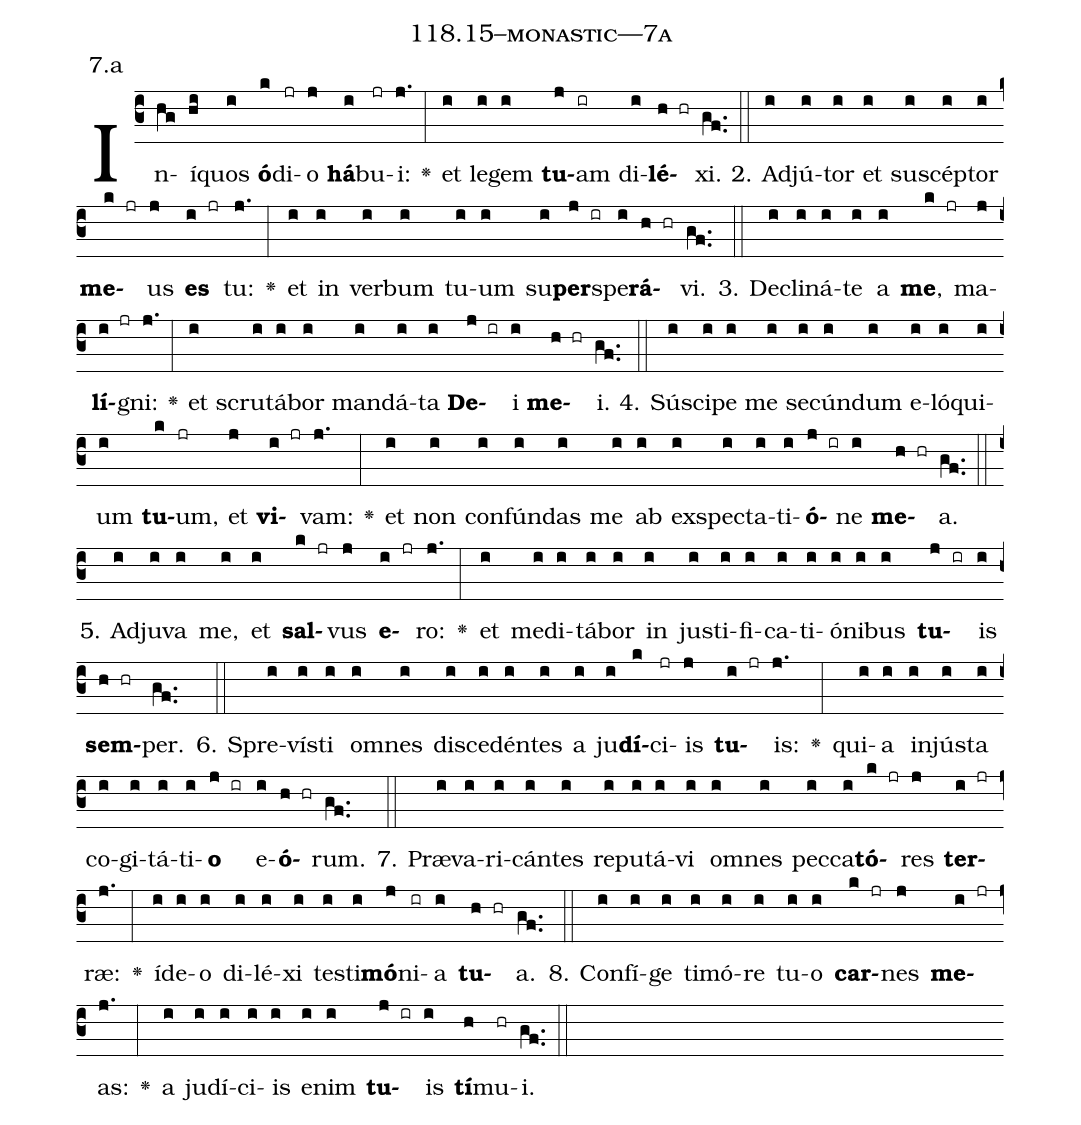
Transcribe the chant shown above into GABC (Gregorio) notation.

name: 118.15--monastic---7a;
annotation: 7.a;
%%
(c3)In(hg)í(hi)quos(i) <b>ó</b>(k)di(jr)o(j) <b>há</b>(i)bu(jr)i:(j.) <v>\greheightstar</v>(:) et(i) le(i)gem(i) <b>tu</b>(j)am(ir) di(i)<b>lé</b>(h hr)xi.(gf..) (::)
2. Ad(i)jú(i)tor(i) et(i) su(i)scép(i)tor(i) <b>me</b>(k jr)us(j) <b>es</b>(i jr) tu:(j.) <v>\greheightstar</v>(:) et(i) in(i) ver(i)bum(i) tu(i)um(i) su(i)<b>per</b>(j ir)spe(i)<b>rá</b>(h hr)vi.(gf..) (::)
3. De(i)cli(i)ná(i)te(i) a(i) <b>me</b>,(k jr) ma(j)<b>lí</b>(i jr)gni:(j.) <v>\greheightstar</v>(:) et(i) scru(i)tá(i)bor(i) man(i)dá(i)ta(i) <b>De</b>(j ir)i(i) <b>me</b>(h hr)i.(gf..) (::)
4. Sú(i)sci(i)pe(i) me(i) se(i)cún(i)dum(i) e(i)ló(i)qui(i)um(i) <b>tu</b>(k)um,(jr) et(j) <b>vi</b>(i jr)vam:(j.) <v>\greheightstar</v>(:) et(i) non(i) con(i)fún(i)das(i) me(i) ab(i) ex(i)spec(i)ta(i)ti(i)<b>ó</b>(j ir)ne(i) <b>me</b>(h hr)a.(gf..) (::)
5. Ad(i)ju(i)va(i) me,(i) et(i) <b>sal</b>(k jr)vus(j) <b>e</b>(i jr)ro:(j.) <v>\greheightstar</v>(:) et(i) me(i)di(i)tá(i)bor(i) in(i) jus(i)ti(i)fi(i)ca(i)ti(i)ó(i)ni(i)bus(i) <b>tu</b>(j ir)is(i) <b>sem</b>(h hr)per.(gf..) (::)
6. Spre(i)vís(i)ti(i) om(i)nes(i) di(i)sce(i)dén(i)tes(i) a(i) ju(i)<b>dí</b>(k)ci(jr)is(j) <b>tu</b>(i jr)is:(j.) <v>\greheightstar</v>(:) qui(i)a(i) in(i)jús(i)ta(i) co(i)gi(i)tá(i)ti(i)<b>o</b>(j ir) e(i)<b>ó</b>(h hr)rum.(gf..) (::)
7. Præ(i)va(i)ri(i)cán(i)tes(i) re(i)pu(i)tá(i)vi(i) om(i)nes(i) pec(i)ca(i)<b>tó</b>(k jr)res(j) <b>ter</b>(i jr)ræ:(j.) <v>\greheightstar</v>(:) íd(i)e(i)o(i) di(i)lé(i)xi(i) tes(i)ti(i)<b>mó</b>(j)ni(ir)a(i) <b>tu</b>(h hr)a.(gf..) (::)
8. Con(i)fí(i)ge(i) ti(i)mó(i)re(i) tu(i)o(i) <b>car</b>(k jr)nes(j) <b>me</b>(i jr)as:(j.) <v>\greheightstar</v>(:) a(i) ju(i)dí(i)ci(i)is(i) e(i)nim(i) <b>tu</b>(j ir)is(i) <b>tí</b>(h)mu(hr)i.(gf..) (::)
